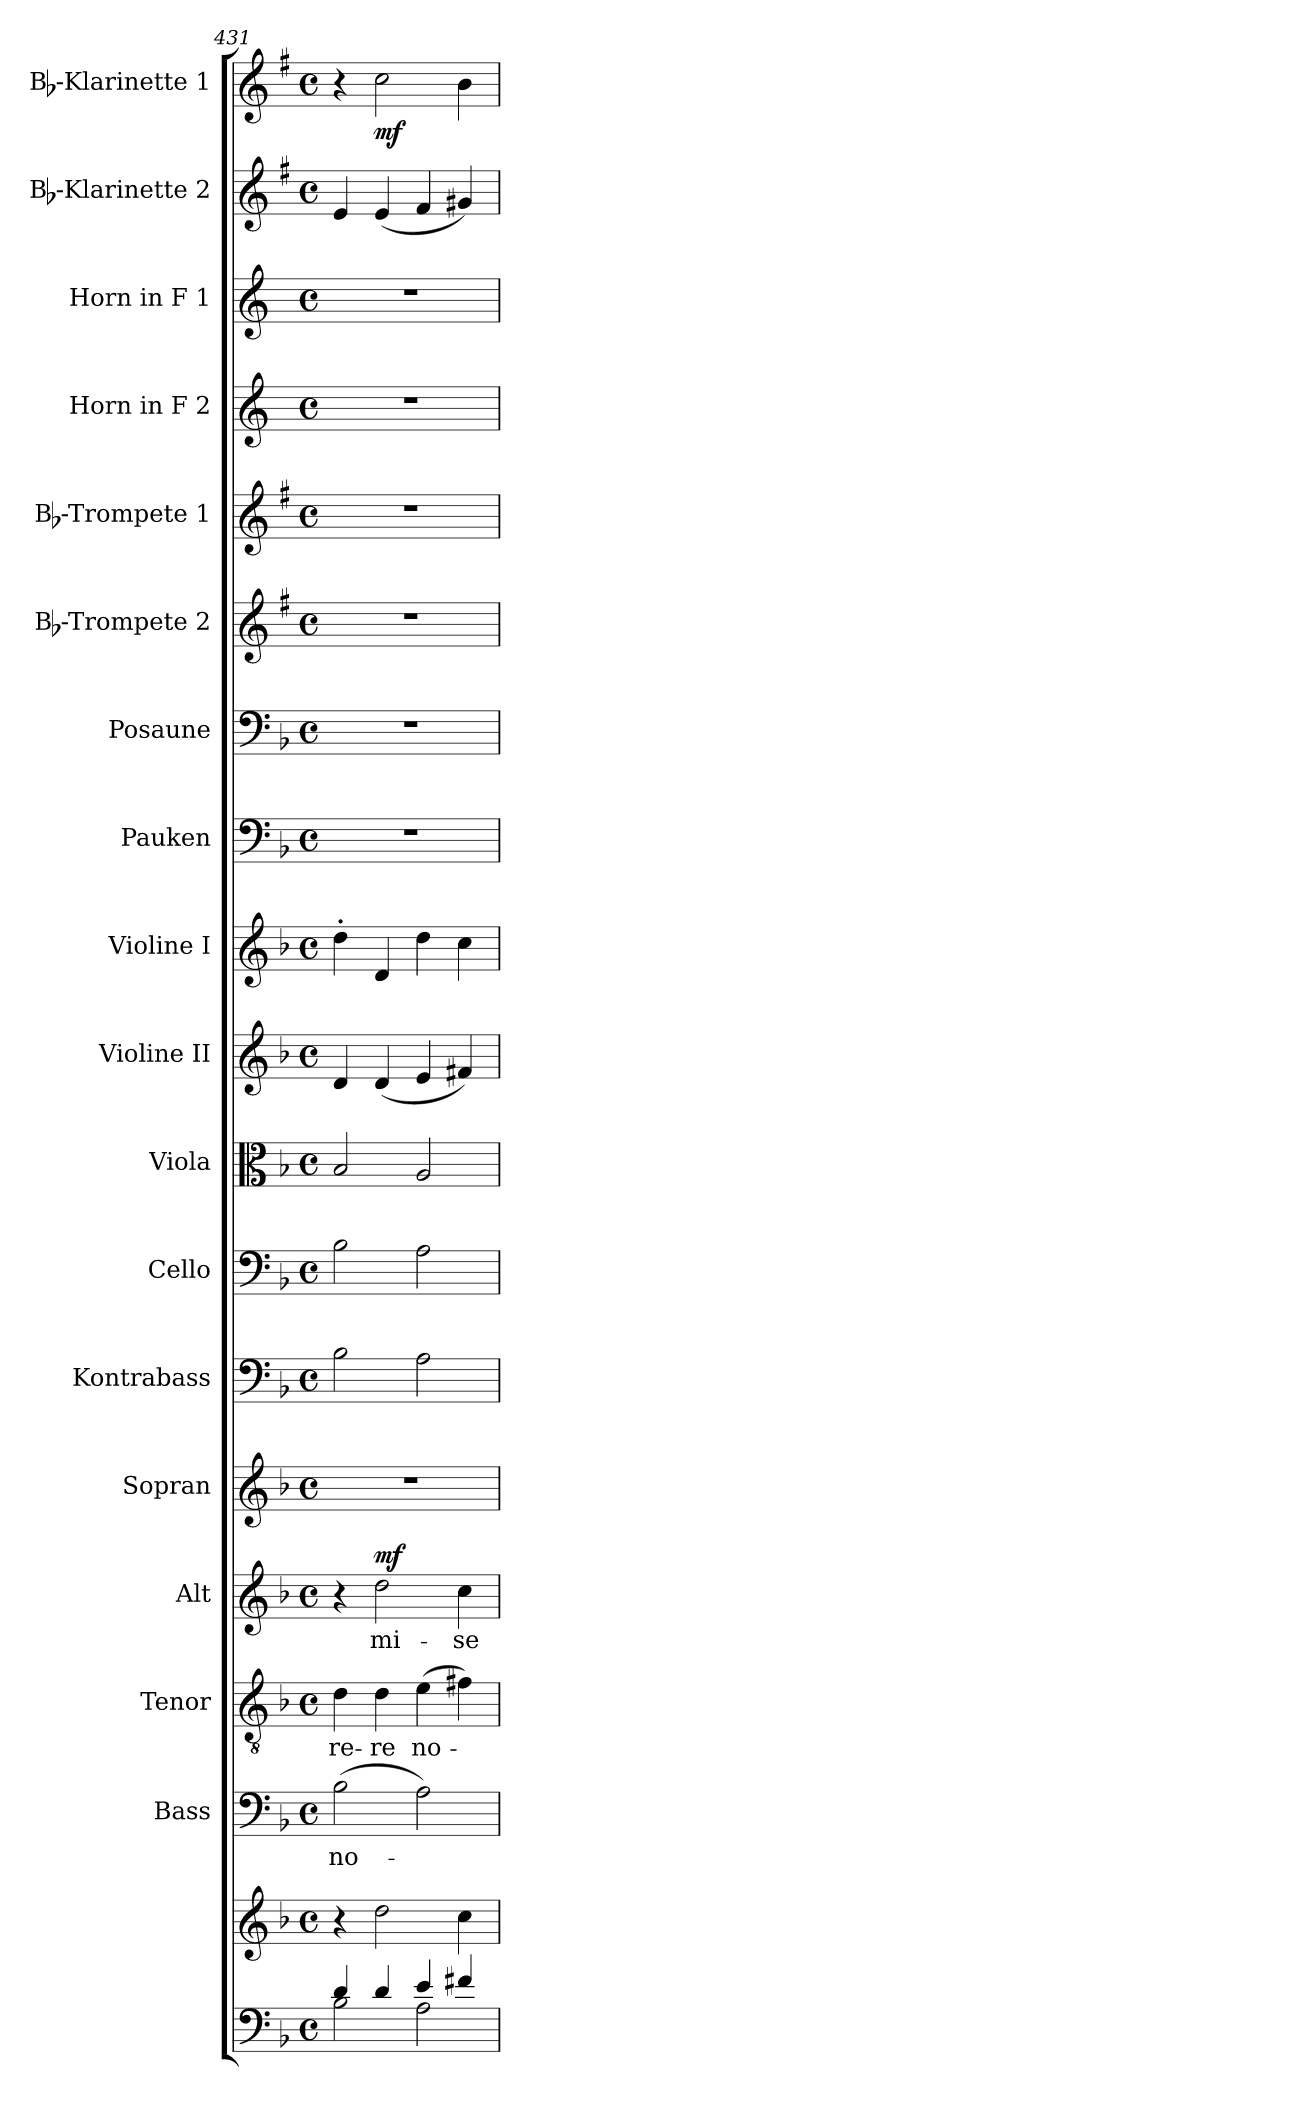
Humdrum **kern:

**kern	**kern	**kern	**text	**kern	**text	**kern	**text	**dynam	**kern	**kern	**kern	**kern	**kern	**kern	**kern	**kern	**kern	**kern	**kern	**kern	**kern	**kern	**dynam
*part18	*part18	*part17	*part17	*part16	*part16	*part15	*part15	*part15	*part14	*part13	*part12	*part11	*part10	*part9	*part8	*part7	*part6	*part5	*part4	*part3	*part2	*part1	*part1
*staff19	*staff18	*staff17	*staff17	*staff16	*staff16	*staff15	*staff15	*staff15	*staff14	*staff13	*staff12	*staff11	*staff10	*staff9	*staff8	*staff7	*staff6	*staff5	*staff4	*staff3	*staff2	*staff1	*staff1
*	*	*I"Bass	*	*I"Tenor	*	*I"Alt	*	*	*I"Sopran	*I"Kontrabass	*I"Cello	*I"Viola	*I"Violine II	*I"Violine I	*I"Pauken	*I"Posaune	*I"Bb-Trompete 2	*I"Bb-Trompete 1	*I"Horn in F 2	*I"Horn in F 1	*I"Bb-Klarinette 2	*I"Bb-Klarinette 1	*
*	*	*I'B.	*	*I'T.	*	*I'A.	*	*	*I'S.	*I'Kb.	*	*I'Vla.	*I'Vl. II	*I'Vl. I	*I'Pk.	*I'Pos.	*I'Bb Trp. 2	*I'Bb Trp. 1	*	*	*I'Bb Kl. 2	*I'Bb Kl. 1	*
*clefF4	*clefG2	*clefF4	*	*clefGv2	*	*clefG2	*	*	*clefG2	*clefF4	*clefF4	*clefC3	*clefG2	*clefG2	*clefF4	*clefF4	*clefG2	*clefG2	*clefG2	*clefG2	*clefG2	*clefG2	*
*	*	*	*	*	*	*	*	*	*	*ITrd7c12	*	*	*	*	*	*	*ITrd1c2	*ITrd1c2	*ITrd4c7	*ITrd4c7	*ITrd1c2	*ITrd1c2	*
*k[b-]	*k[b-]	*k[b-]	*	*k[b-]	*	*k[b-]	*	*	*k[b-]	*k[b-]	*k[b-]	*k[b-]	*k[b-]	*k[b-]	*k[b-]	*k[b-]	*k[b-]	*k[b-]	*k[b-]	*k[b-]	*k[b-]	*k[b-]	*
*F:	*F:	*F:	*	*F:	*	*F:	*	*	*F:	*F:	*F:	*F:	*F:	*F:	*F:	*F:	*F:	*F:	*F:	*F:	*F:	*F:	*
*M4/4	*M4/4	*M4/4	*	*M4/4	*	*M4/4	*	*	*M4/4	*M4/4	*M4/4	*M4/4	*M4/4	*M4/4	*M4/4	*M4/4	*M4/4	*M4/4	*M4/4	*M4/4	*M4/4	*M4/4	*
*met(c)	*met(c)	*met(c)	*	*met(c)	*	*met(c)	*	*	*met(c)	*met(c)	*met(c)	*met(c)	*met(c)	*met(c)	*met(c)	*met(c)	*met(c)	*met(c)	*met(c)	*met(c)	*met(c)	*met(c)	*
=431	=431	=431	=431	=431	=431	=431	=431	=431	=431	=431	=431	=431	=431	=431	=431	=431	=431	=431	=431	=431	=431	=431	=431
*^	*	*	*	*	*	*	*	*	*	*	*	*	*	*	*	*	*	*	*	*	*	*	*
!	!	!	!	!LO:LY:b	!	!LO:LY:b	!	!	!	!	!	!	!	!	!	!	!	!	!	!	!	!	!	!
4d/	2B-\	4r	(>2B-\	no-	4d\	-re-	4r	.	.	1r	2BB-\	2B-\	2B-/	4d/	4dd'>\	1r	1r	1r	1r	1r	1r	4d/	4r	.
!	!	!	!	!	!	!LO:LY:b	!	!LO:LY:b	!LO:DY:a	!	!	!	!	!	!	!	!	!	!	!	!	!	!	!LO:DY:b
4d/	.	2dd\	.	.	4d\	-re	2dd\	mi-	mf	.	.	.	.	(<4d/	4d/	.	.	.	.	.	.	(<4d/	2b-\	mf
!	!	!	!	!	!	!LO:LY:b	!	!	!	!	!	!	!	!	!	!	!	!	!	!	!	!	!	!
4e/	2A\	.	2A\)	.	(>4e\	no-	.	.	.	.	2AA\	2A\	2A/	4e/	4dd\	.	.	.	.	.	.	4e/	.	.
!	!	!	!	!	!	!	!	!LO:LY:b	!	!	!	!	!	!	!	!	!	!	!	!	!	!	!	!
4f#X/	.	4cc\	.	.	4f#X\)	.	4cc\	-se-	.	.	.	.	.	4f#X/)	4cc\	.	.	.	.	.	.	4f#X/)	4a\	.
*v	*v	*	*	*	*	*	*	*	*	*	*	*	*	*	*	*	*	*	*	*	*	*	*	*
=	=	=	=	=	=	=	=	=	=	=	=	=	=	=	=	=	=	=	=	=	=	=	=
*-	*-	*-	*-	*-	*-	*-	*-	*-	*-	*-	*-	*-	*-	*-	*-	*-	*-	*-	*-	*-	*-	*-	*-
